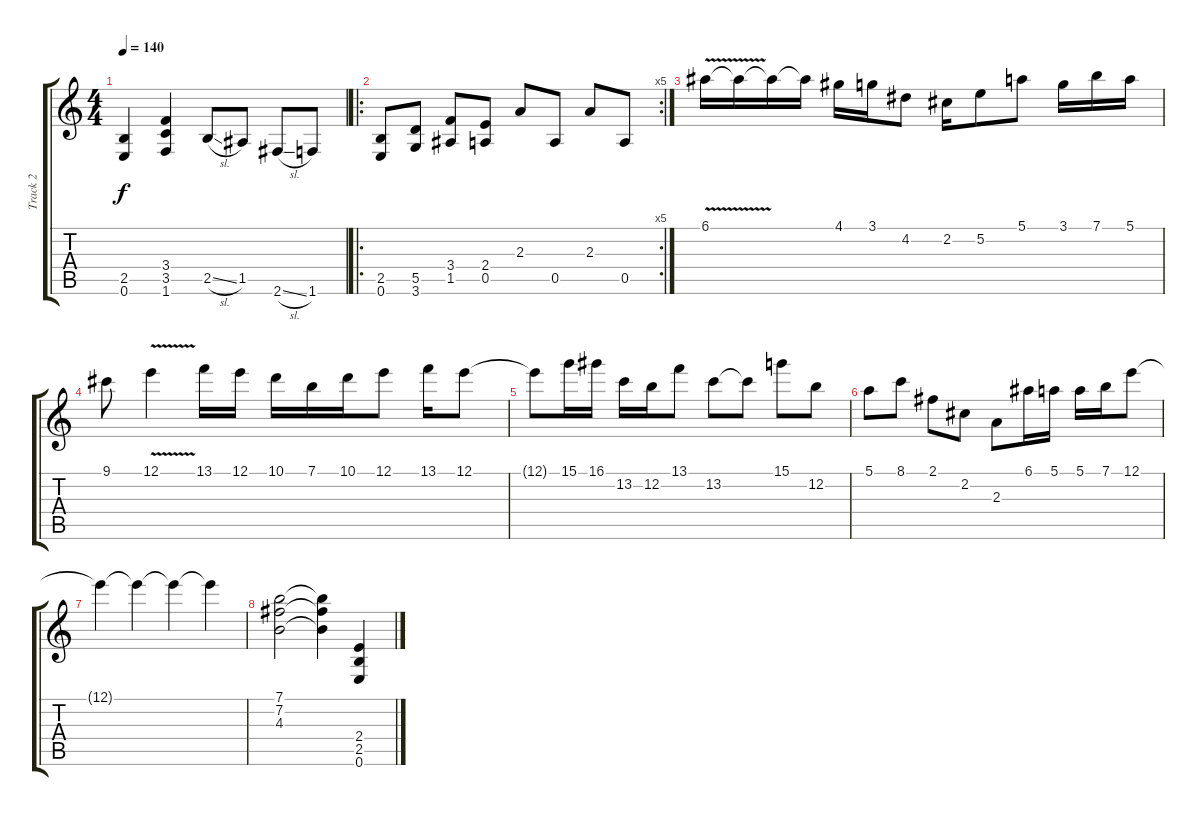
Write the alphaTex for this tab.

\track ("Track 2" "Track 2") {instrument distortionguitar}
\staff {score tabs}
\tuning (E4 B3 G3 D3 A2 E2) {hide}
\ts (4 4)
\tempo 140
\clef g2
\ks c
(2.5 0.6).4{dy f} (3.4 3.5 1.6).4 2.5{sl}.8 1.5.8 2.6{sl}.8 1.6.8 |
\ro
\rc 5
(2.5 0.6).8 (5.5 3.6).8 (3.4 1.5).8 (2.4 0.5).8 2.3.8 0.5.8 2.3.8 0.5.8 |
6.1{v}.16 6.1{t}.16 6.1{t}.16 6.1{t}.16 4.1.16 3.1.16 4.2.8 2.2.16 5.2.8 5.1.8 3.1.16 7.1.16 5.1.16 |
9.1.8 12.1{v}.4 13.1.16 12.1.16 10.1.16 7.1.16 10.1.16 12.1.8 13.1.16 12.1.8 |
12.1{t}.8 15.1.16 16.1.16 13.2.16 12.2.16 13.1.8 13.2.8 13.2{t}.8 15.1.8 12.2.8 |
5.1.8 8.1.8 2.1.8 2.2.8 2.3.8 6.1.16 5.1.16 5.1.16 7.1.16 12.1.8 |
12.1{t}.4 12.1{t}.4 12.1{t}.4 12.1{t}.4 |
(7.1 7.2 4.3).2{instrument overdrivenguitar} (7.1{t} 7.2{t} 4.3{t}).4 (2.4 2.5 0.6).4
